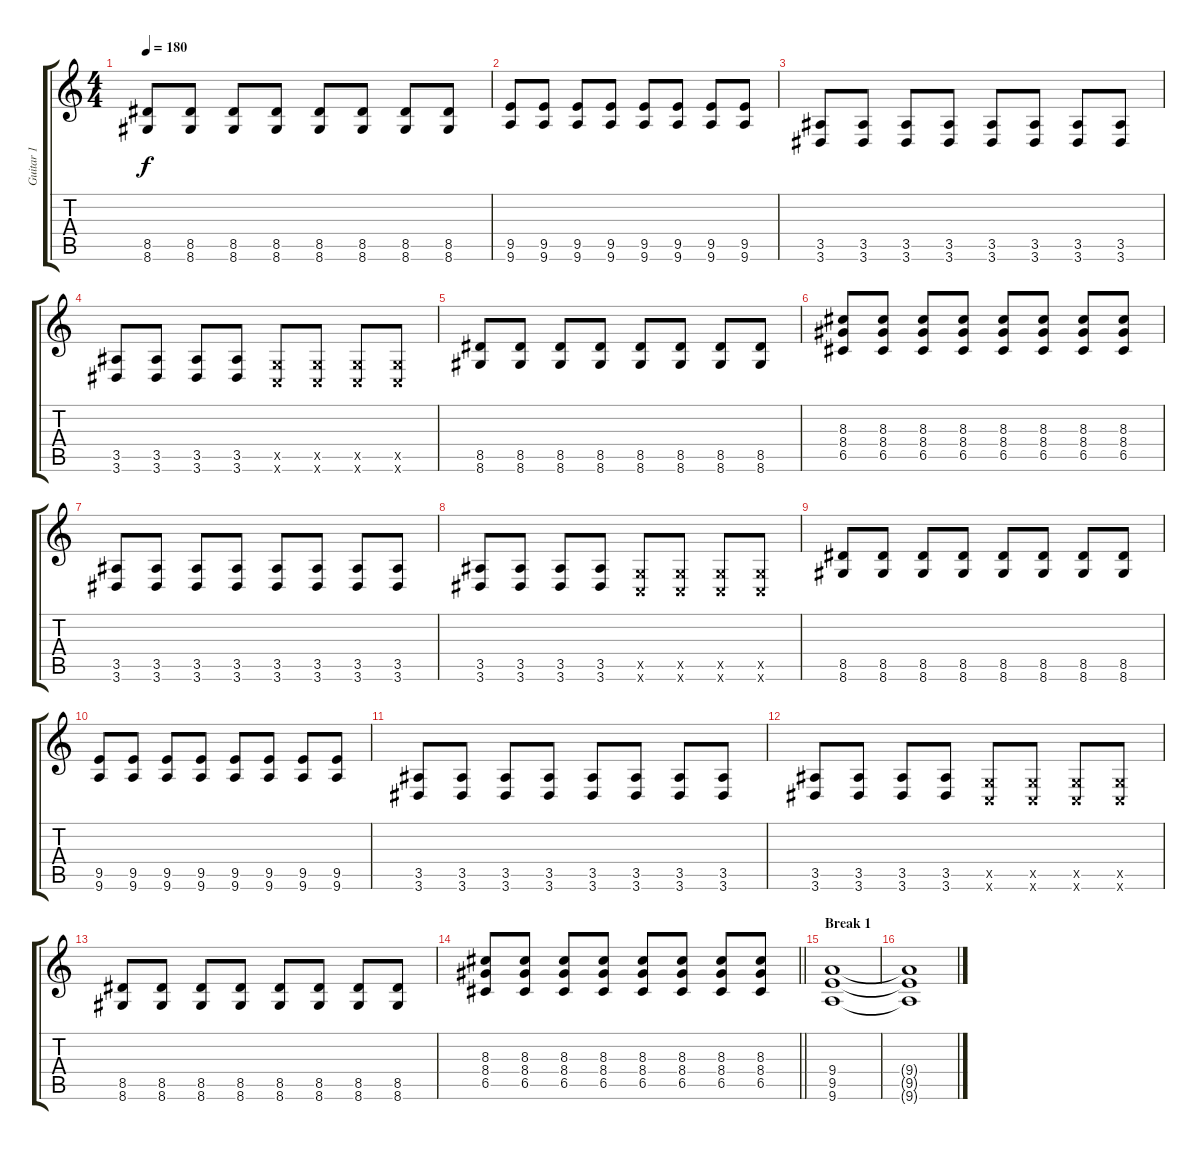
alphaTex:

\track ("Guitar 1" "Guitar 1") {instrument distortionguitar}
\staff {score tabs}
\tuning (D4 A3 F3 C3 G2 C2) {hide}
\ts (4 4)
\tempo 180
\clef g2
\ks c
(8.5 8.6).8{dy f} (8.5 8.6).8 (8.5 8.6).8 (8.5 8.6).8 (8.5 8.6).8 (8.5 8.6).8 (8.5 8.6).8 (8.5 8.6).8 |
(9.5 9.6).8 (9.5 9.6).8 (9.5 9.6).8 (9.5 9.6).8 (9.5 9.6).8 (9.5 9.6).8 (9.5 9.6).8 (9.5 9.6).8 |
(3.5 3.6).8 (3.5 3.6).8 (3.5 3.6).8 (3.5 3.6).8 (3.5 3.6).8 (3.5 3.6).8 (3.5 3.6).8 (3.5 3.6).8 |
(3.5 3.6).8 (3.5 3.6).8 (3.5 3.6).8 (3.5 3.6).8 (0.5{x} 0.6{x}).8 (0.5{x} 0.6{x}).8 (0.5{x} 0.6{x}).8 (0.5{x} 0.6{x}).8 |
(8.5 8.6).8 (8.5 8.6).8 (8.5 8.6).8 (8.5 8.6).8 (8.5 8.6).8 (8.5 8.6).8 (8.5 8.6).8 (8.5 8.6).8 |
(8.3 8.4 6.5).8 (8.3 8.4 6.5).8 (8.3 8.4 6.5).8 (8.3 8.4 6.5).8 (8.3 8.4 6.5).8 (8.3 8.4 6.5).8 (8.3 8.4 6.5).8 (8.3 8.4 6.5).8 |
(3.5 3.6).8 (3.5 3.6).8 (3.5 3.6).8 (3.5 3.6).8 (3.5 3.6).8 (3.5 3.6).8 (3.5 3.6).8 (3.5 3.6).8 |
(3.5 3.6).8 (3.5 3.6).8 (3.5 3.6).8 (3.5 3.6).8 (0.5{x} 0.6{x}).8 (0.5{x} 0.6{x}).8 (0.5{x} 0.6{x}).8 (0.5{x} 0.6{x}).8 |
(8.5 8.6).8 (8.5 8.6).8 (8.5 8.6).8 (8.5 8.6).8 (8.5 8.6).8 (8.5 8.6).8 (8.5 8.6).8 (8.5 8.6).8 |
(9.5 9.6).8 (9.5 9.6).8 (9.5 9.6).8 (9.5 9.6).8 (9.5 9.6).8 (9.5 9.6).8 (9.5 9.6).8 (9.5 9.6).8 |
(3.5 3.6).8 (3.5 3.6).8 (3.5 3.6).8 (3.5 3.6).8 (3.5 3.6).8 (3.5 3.6).8 (3.5 3.6).8 (3.5 3.6).8 |
(3.5 3.6).8 (3.5 3.6).8 (3.5 3.6).8 (3.5 3.6).8 (0.5{x} 0.6{x}).8 (0.5{x} 0.6{x}).8 (0.5{x} 0.6{x}).8 (0.5{x} 0.6{x}).8 |
(8.5 8.6).8 (8.5 8.6).8 (8.5 8.6).8 (8.5 8.6).8 (8.5 8.6).8 (8.5 8.6).8 (8.5 8.6).8 (8.5 8.6).8 |
\barLineRight lightlight
(8.3 8.4 6.5).8 (8.3 8.4 6.5).8 (8.3 8.4 6.5).8 (8.3 8.4 6.5).8 (8.3 8.4 6.5).8 (8.3 8.4 6.5).8 (8.3 8.4 6.5).8 (8.3 8.4 6.5).8 |
\section ("" "Break 1")
(9.4 9.5 9.6).1 |
(9.4{t} 9.5{t} 9.6{t}).1
